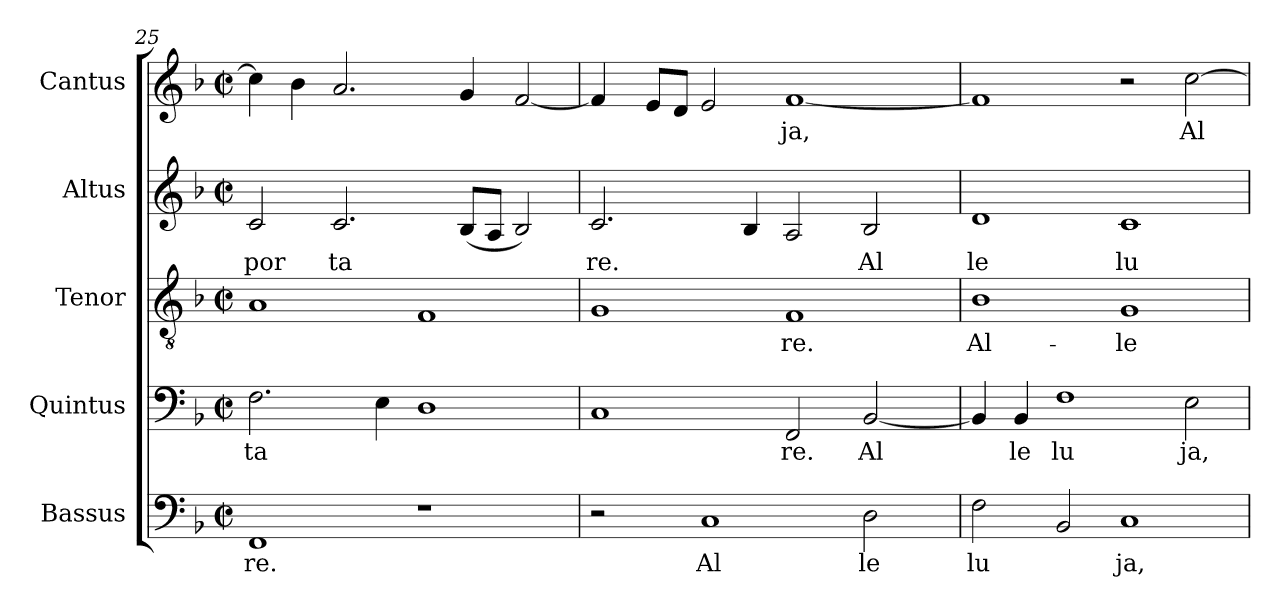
**kern	**text	**kern	**text	**kern	**text	**kern	**text	**kern	**text
*part5	*part5	*part4	*part4	*part3	*part3	*part2	*part2	*part1	*part1
*staff5	*staff5	*staff4	*staff4	*staff3	*staff3	*staff2	*staff2	*staff1	*staff1
*I"Bassus	*	*I"Quintus	*	*I"Tenor	*	*I"Altus	*	*I"Cantus	*
*clefF4	*	*clefF4	*	*clefGv2	*	*clefG2	*	*clefG2	*
*k[b-]	*	*k[b-]	*	*k[b-]	*	*k[b-]	*	*k[b-]	*
*F:	*	*F:	*	*F:	*	*F:	*	*F:	*
*M2/2	*	*M2/2	*	*M2/2	*	*M2/2	*	*M2/2	*
*met(c|)	*	*met(c|)	*	*met(c|)	*	*met(c|)	*	*met(c|)	*
=25	=25	=25	=25	=25	=25	=25	=25	=25	=25
!	!LO:LY:b:cj	!	!LO:LY:b:cj	!	!	!	!LO:LY:b:cj	!	!
1FF	re.	2.F\	ta	1A	.	2c/	por	4cc\]	.
.	.	.	.	.	.	.	.	4b-\	.
!	!	!	!	!	!	!	!LO:LY:b:cj	!	!
.	.	.	.	.	.	2.c/	ta	2.a/	.
.	.	4E\	.	.	.	.	.	.	.
1r	.	1D	.	1F	.	.	.	.	.
.	.	.	.	.	.	(>8B-/L	.	4g/	.
.	.	.	.	.	.	8A/J	.	.	.
.	.	.	.	.	.	2B-/)	.	[>2f/	.
!!LO:LB:g=z
=26	=26	=26	=26	=26	=26	=26	=26	=26	=26
!	!	!	!	!	!	!	!LO:LY:b:cj	!	!
*	*	*^	*	*^	*	*	*	*^	*
2r	.	1C	64ryy	.	1G	64ryy	.	2.c/	re.	4f/]	32ryy	.
.	.	.	1ryy	.	.	1ryy	.	.	.	.	.	.
.	.	.	.	.	.	.	.	.	.	.	1ryy	.
.	.	.	.	.	.	.	.	.	.	8e/L	.	.
.	.	.	.	.	.	.	.	.	.	8d/J	.	.
!	!LO:LY:b:cj	!	!	!	!	!	!	!	!	!	!	!
1C	Al	.	.	.	.	.	.	.	.	2e/	.	.
.	.	.	.	.	.	.	.	4B-/	.	.	.	.
!	!	!	!	!LO:LY:b:cj	!	!	!LO:LY:b:cj	!	!	!	!	!LO:LY:b:cj
.	.	2FF/	.	re.	1F	.	-re.	2A/	.	[<1f	.	-ja,
.	.	.	2ryy	.	.	2ryy	.	.	.	.	.	.
.	.	.	.	.	.	.	.	.	.	.	2ryy	.
!	!LO:LY:b:cj	!	!	!LO:LY:b:cj	!	!	!	!	!LO:LY:b:cj	!	!	!
2D\	le	[<2BB-/	.	Al	.	.	.	2B-/	Al	.	.	.
.	.	.	4ryy	.	.	4ryy	.	.	.	.	.	.
.	.	.	.	.	.	.	.	.	.	.	4...ryy	.
.	.	.	8...ryy	.	.	8...ryy	.	.	.	.	.	.
=27	=27	=27	=27	=27	=27	=27	=27	=27	=27	=27	=27	=27
!	!LO:LY:b:cj	!	!	!	!	!	!LO:LY:b:cj	!	!LO:LY:b:cj	!	!	!
*	*	*v	*v	*	*	*	*	*	*	*v	*v	*
*	*	*	*	*v	*v	*	*	*	*	*
2F\	lu	4BB-/]	.	1B-	Al-	1d	le	1f]	.
!	!	!	!LO:LY:b:cj	!	!	!	!	!	!
.	.	4BB-/	le	.	.	.	.	.	.
!	!	!	!LO:LY:b:cj	!	!	!	!	!	!
2BB-/	.	1F	lu	.	.	.	.	.	.
!	!LO:LY:b:cj	!	!	!	!LO:LY:b:cj	!	!LO:LY:b:cj	!	!
1C	ja,	.	.	1G	-le-	1c	lu	2r	.
!	!	!	!LO:LY:b:cj	!	!	!	!	!	!LO:LY:b:cj
.	.	2E\	ja,	.	.	.	.	[>2cc\	Al-
=	=	=	=	=	=	=	=	=	=
*-	*-	*-	*-	*-	*-	*-	*-	*-	*-
